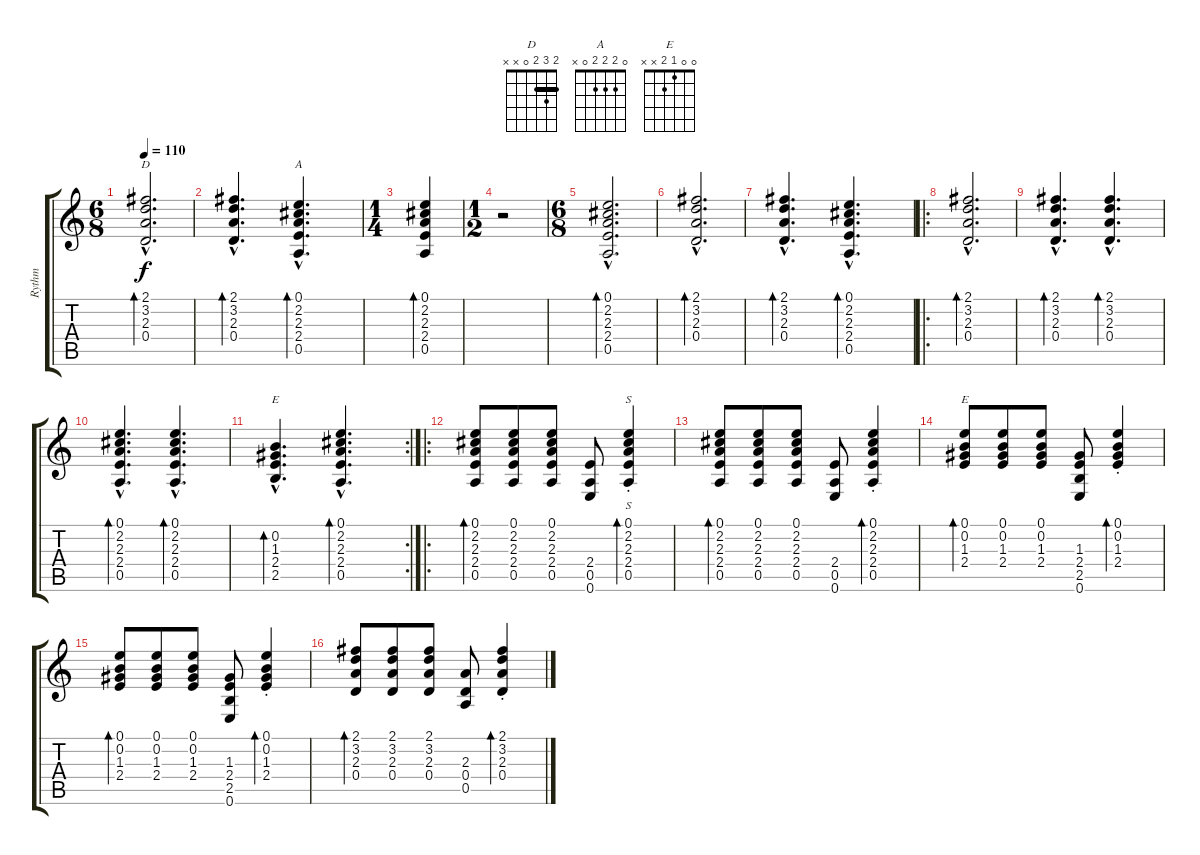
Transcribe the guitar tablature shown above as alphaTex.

\track ("Rythm" "Rythm") {instrument acousticguitarnylon}
\staff {score tabs}
\tuning (E4 B3 G3 D3 A2 E2) {hide}
\chord ("D" 2 3 2 0 x x) {barre 2}
\chord ("A" 0 2 2 2 0 x)
\chord ("E" x 0 1 2 2 x)
\chord ("E" 0 0 1 2 x x)
\ts (6 8)
\tempo 110
\clef g2
\ks c
(2.1{hac} 3.2{hac} 2.3{hac} 0.4{hac}).2{d bd 240 ch "D" dy f} |
(2.1{hac} 3.2{hac} 2.3{hac} 0.4{hac}).4{d bd 240} (0.1{hac} 2.2{hac} 2.3{hac} 2.4{hac} 0.5{hac}).4{d bd 240 ch "A"} |
\ts (1 4)
(0.1 2.2 2.3 2.4 0.5).4{bd 240} |
\ts (1 2)
r.2 |
\ts (6 8)
(0.1{hac} 2.2{hac} 2.3{hac} 2.4{hac} 0.5{hac}).2{d bd 240} |
(2.1{hac} 3.2{hac} 2.3{hac} 0.4{hac}).2{d bd 240} |
(2.1{hac} 3.2{hac} 2.3{hac} 0.4{hac}).4{d bd 240} (0.1{hac} 2.2{hac} 2.3{hac} 2.4{hac} 0.5{hac}).4{d bd 240} |
\ro
(2.1{hac} 3.2{hac} 2.3{hac} 0.4{hac}).2{d bd 240} |
(2.1{hac} 3.2{hac} 2.3{hac} 0.4{hac}).4{d bd 120} (2.1{hac} 3.2{hac} 2.3{hac} 0.4{hac}).4{d bd 120} |
(0.1{hac} 2.2{hac} 2.3{hac} 2.4{hac} 0.5{hac}).4{d bd 120} (0.1{hac} 2.2{hac} 2.3{hac} 2.4{hac} 0.5{hac}).4{d bd 120} |
\rc 2
(0.2{hac} 1.3{hac} 2.4{hac} 2.5{hac}).4{d bd 120 ch "E"} (0.1{hac} 2.2{hac} 2.3{hac} 2.4{hac} 0.5{hac}).4{d bd 120} |
\ro
(0.1 2.2 2.3 2.4 0.5).8{bd 480 instrument acousticguitarnylon} (0.1 2.2 2.3 2.4 0.5).8 (0.1 2.2 2.3 2.4 0.5).8 (2.4 0.5 0.6).8 (0.1 2.2{st} 2.3{st} 2.4{st} 0.5{st}).4{s bd 120} |
(0.1 2.2 2.3 2.4 0.5).8{bd 480 instrument acousticguitarnylon} (0.1 2.2 2.3 2.4 0.5).8 (0.1 2.2 2.3 2.4 0.5).8 (2.4 0.5 0.6).8 (0.1{st} 2.2{st} 2.3{st} 2.4{st} 0.5{st}).4{bd 120} |
(0.1 0.2 1.3 2.4).8{bd 480 ch "E"} (0.1 0.2 1.3 2.4).8 (0.1 0.2 1.3 2.4).8 (1.3 2.4 2.5 0.6).8 (0.1{st} 0.2{st} 1.3{st} 2.4{st}).4{bd 120} |
(0.1 0.2 1.3 2.4).8{bd 480} (0.1 0.2 1.3 2.4).8 (0.1 0.2 1.3 2.4).8 (1.3 2.4 2.5 0.6).8 (0.1{st} 0.2{st} 1.3{st} 2.4{st}).4{bd 120} |
(2.1 3.2 2.3 0.4).8{bd 480} (2.1 3.2 2.3 0.4).8 (2.1 3.2 2.3 0.4).8 (2.3 0.4 0.5).8 (2.1{st} 3.2{st} 2.3{st} 0.4{st}).4{bd 120}
